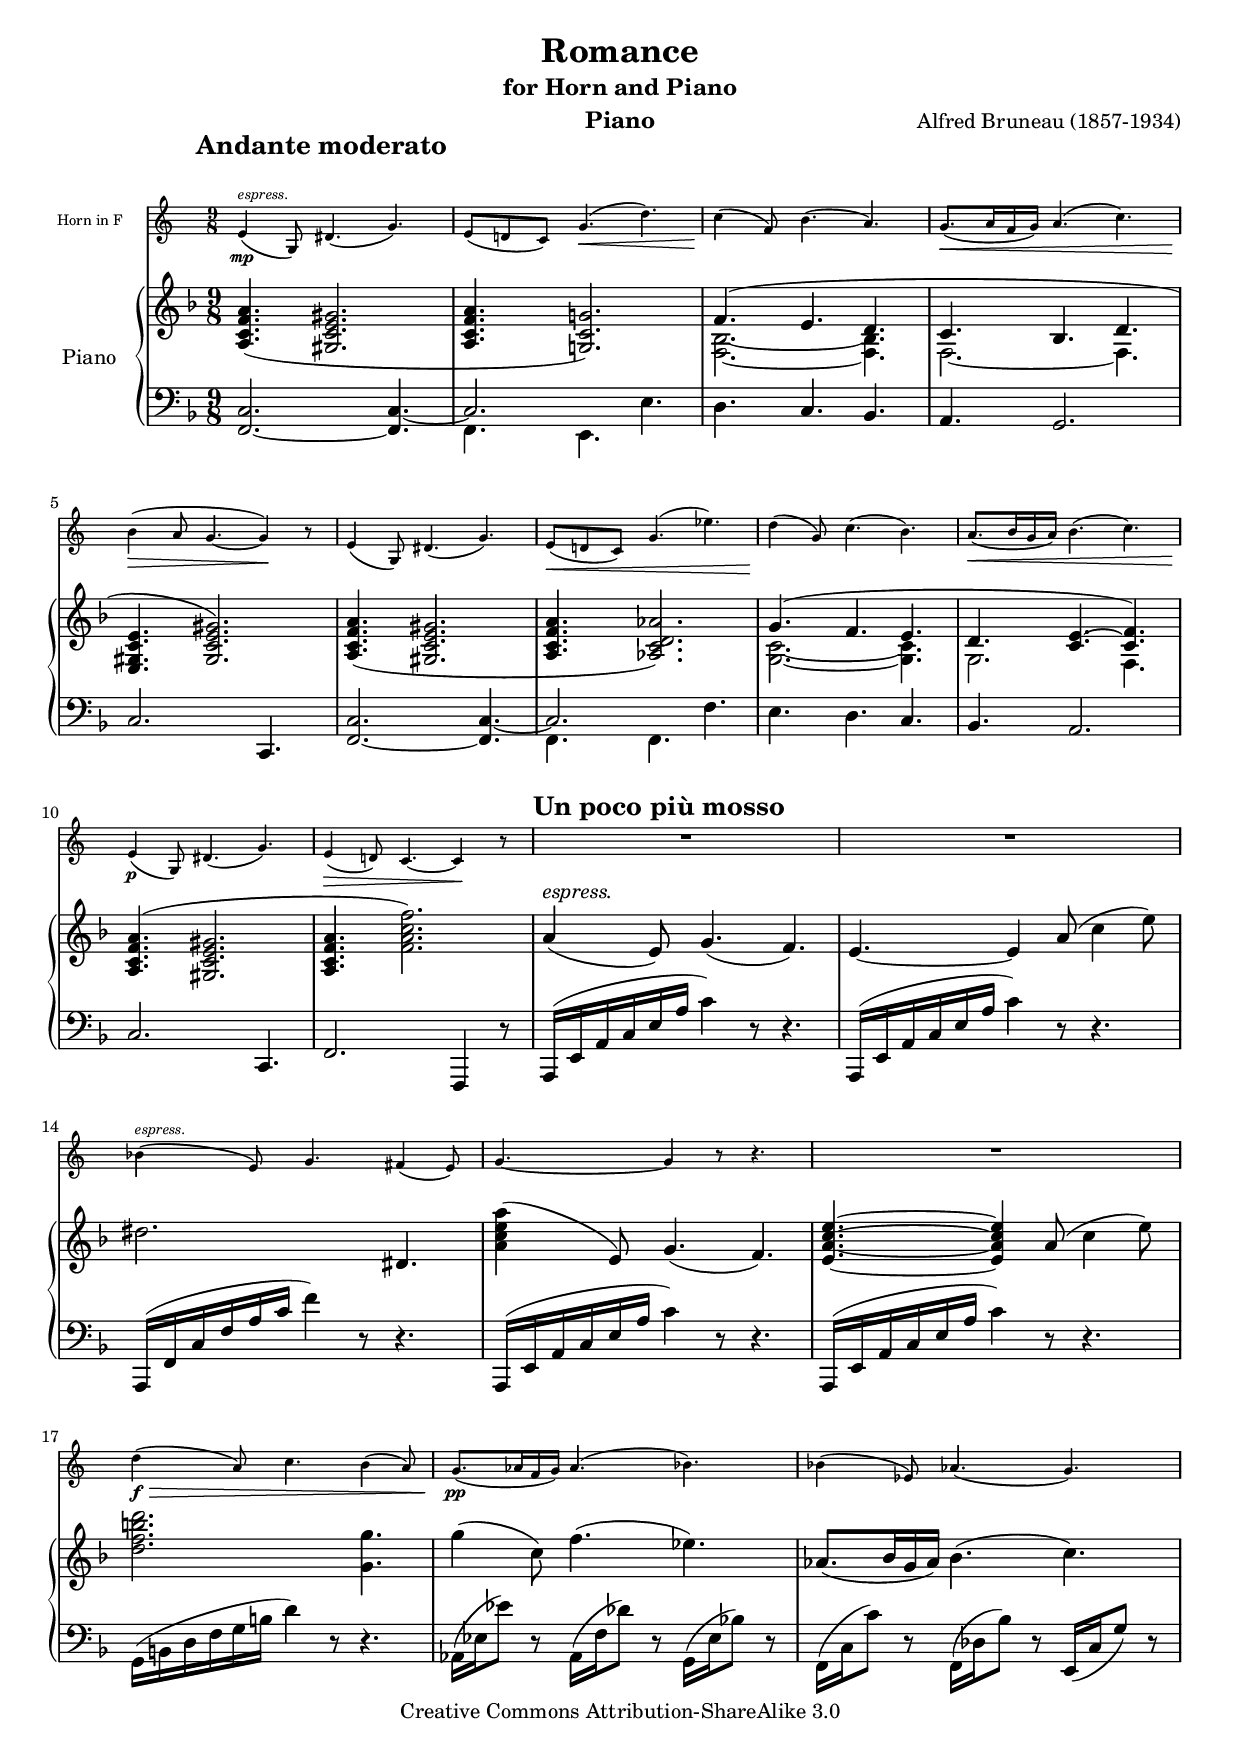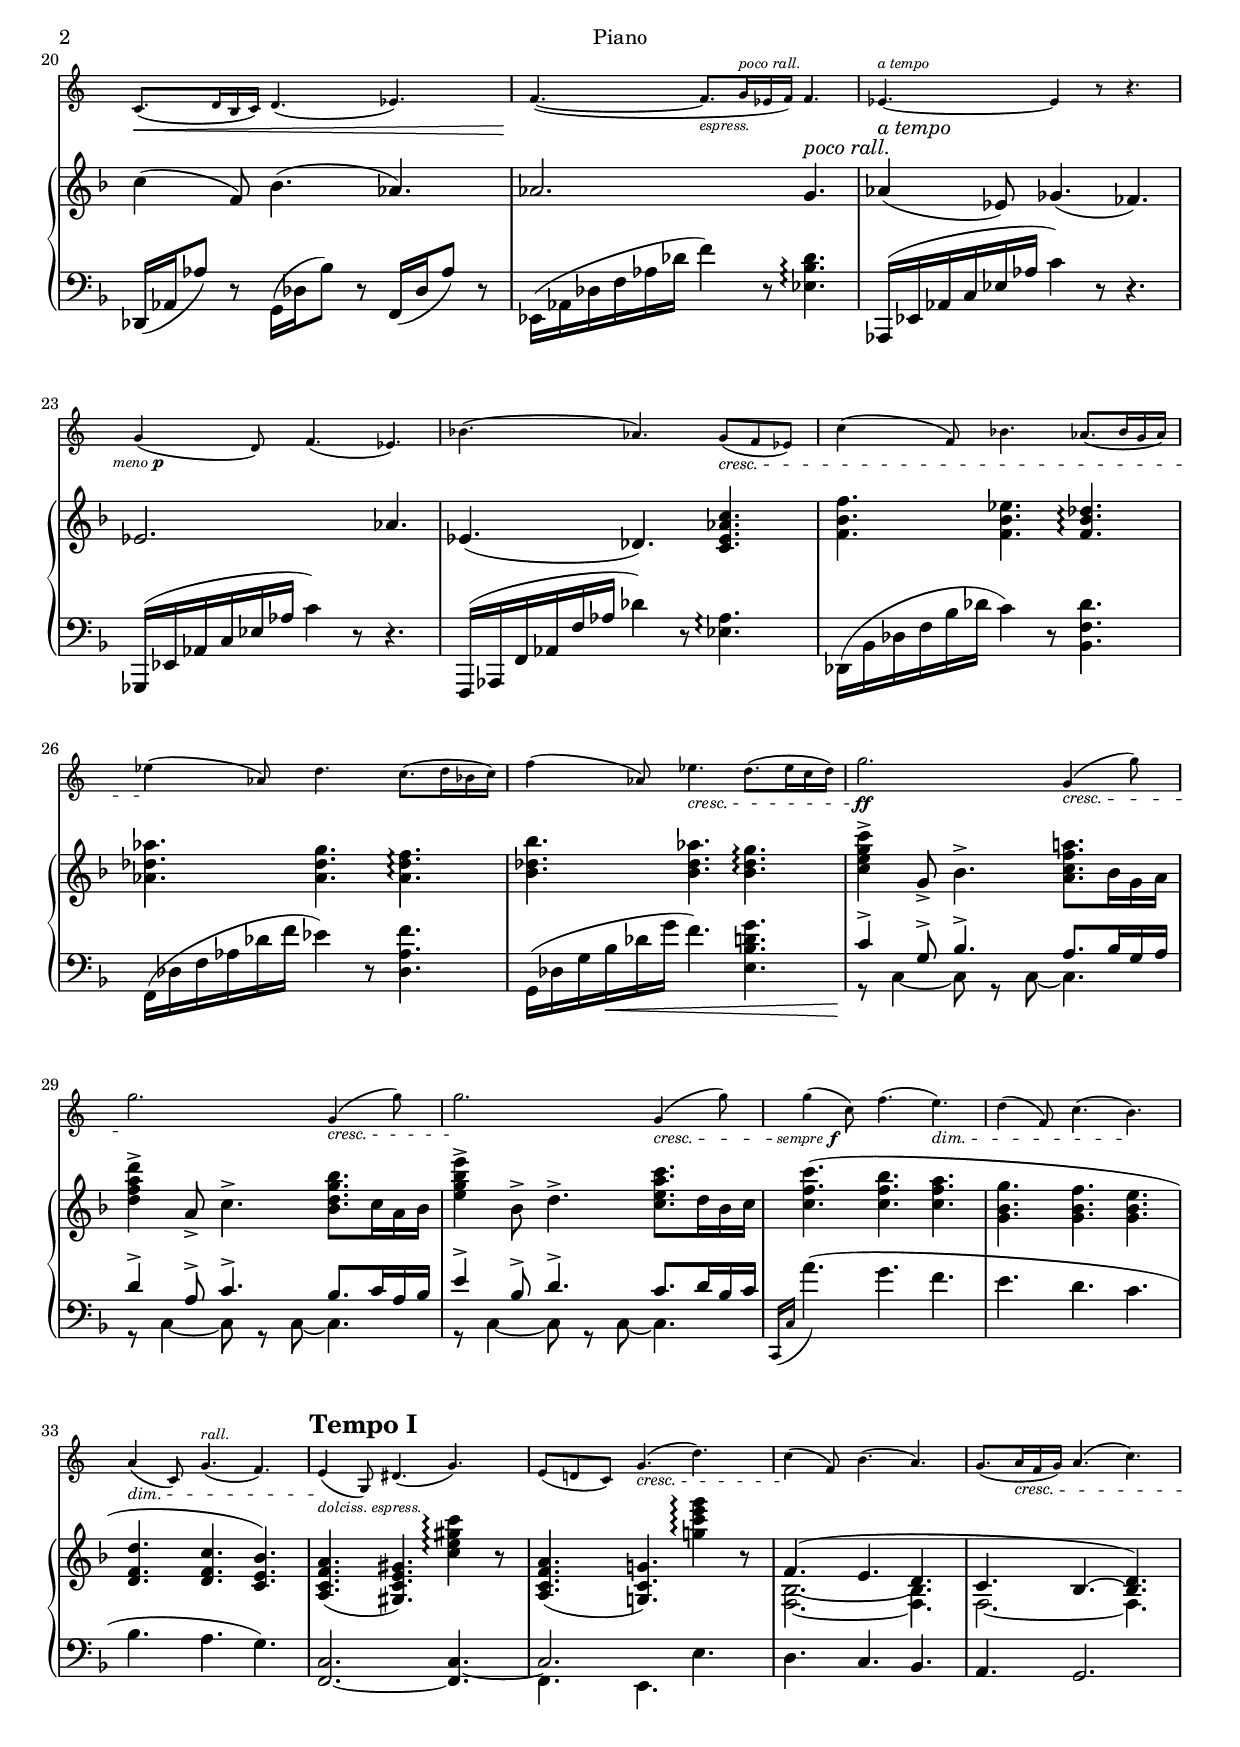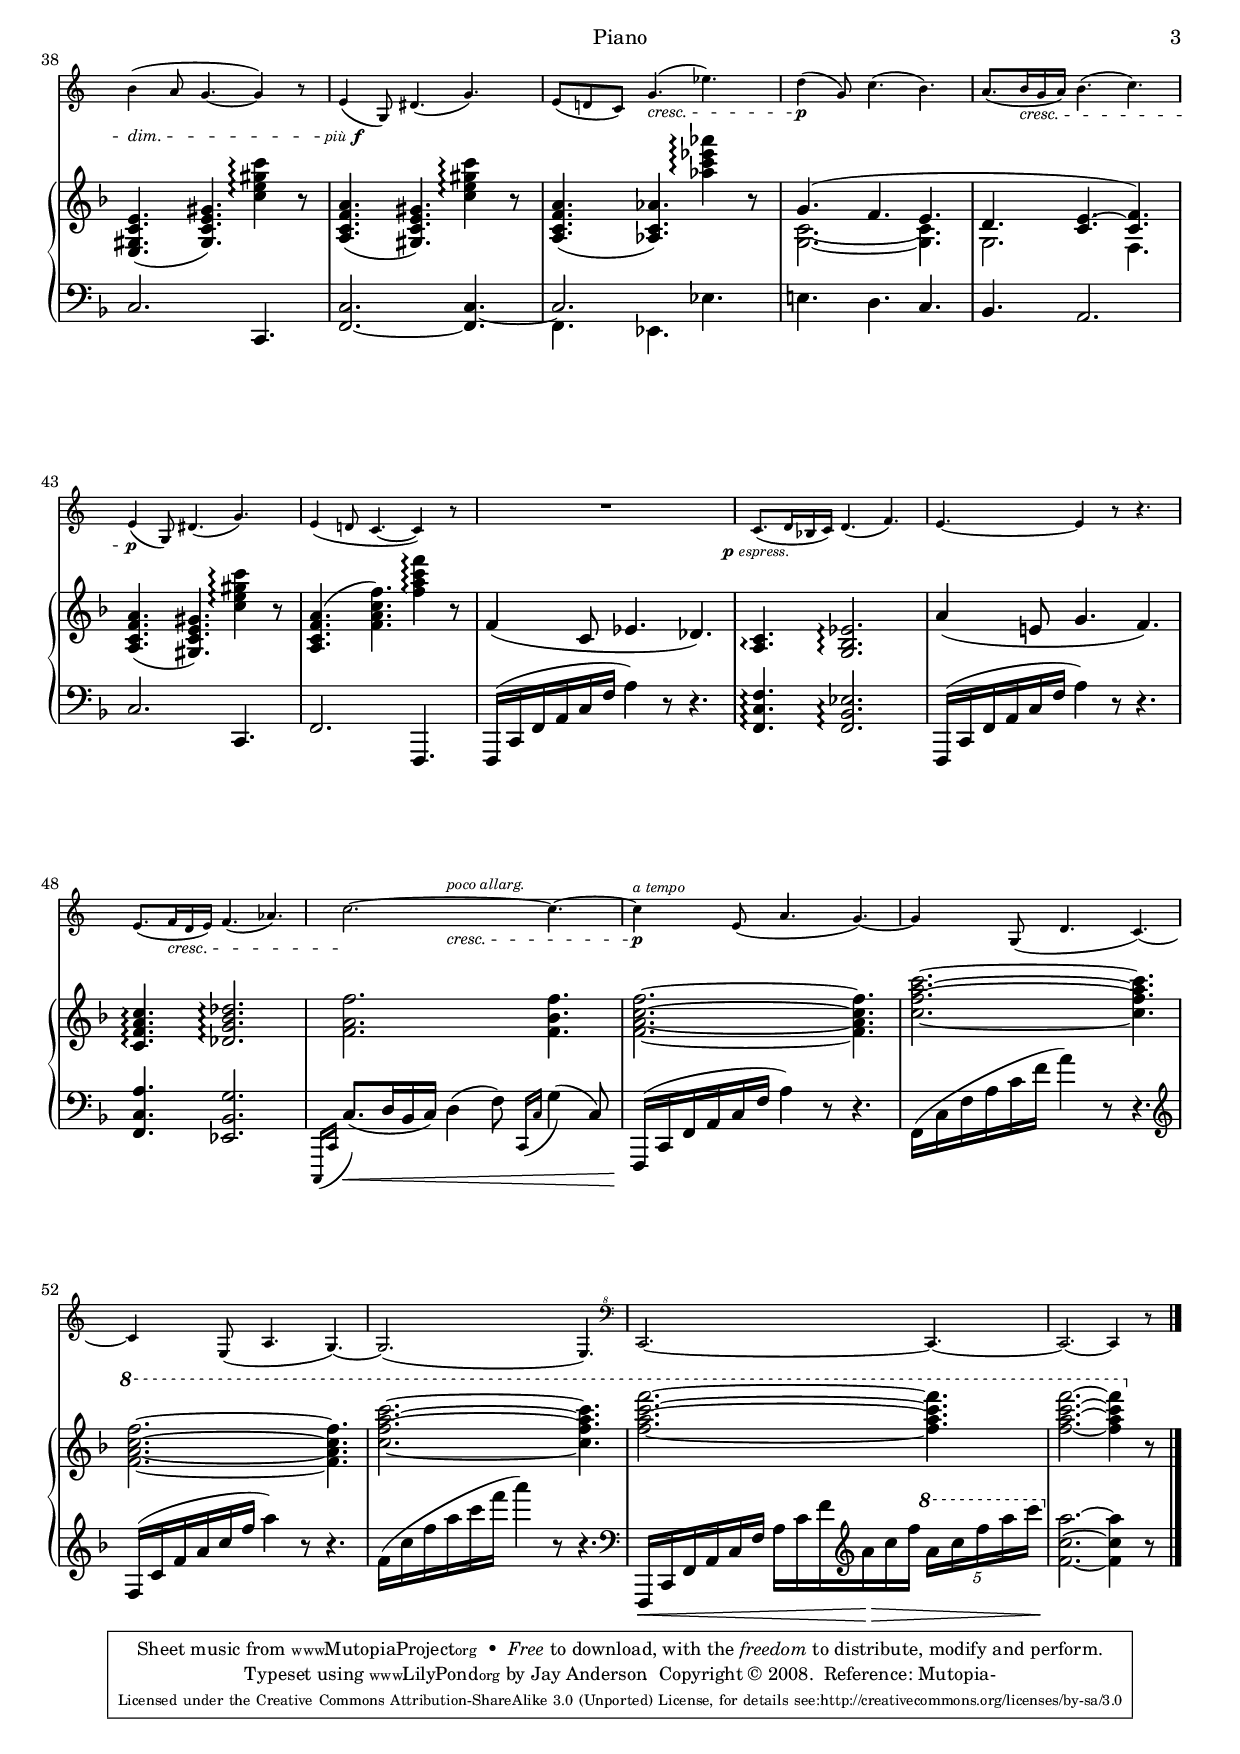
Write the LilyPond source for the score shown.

\version "2.11.45"

%====
%Octave function
#(define (octave-up m t)
  (let* ((octave (1- t))
        (new-note (ly:music-deep-copy m))
        (new-pitch (ly:make-pitch
          octave
          (ly:pitch-notename (ly:music-property m 'pitch))
          (ly:pitch-alteration (ly:music-property m 'pitch)))))
    (set! (ly:music-property new-note 'pitch) new-pitch)
    new-note))

#(define (octavize-chord elements t)
 (cond ((null? elements) elements)
       ((eq? (ly:music-property (car elements) 'name) 'NoteEvent)
         (cons (car elements)
               (cons (octave-up (car elements) t)
                     (octavize-chord (cdr elements) t))))
       (else (cons (car elements) (octavize-chord (cdr elements ) t)))))

#(define (octavize music t)
 (let* ((es (ly:music-property music 'elements))
        (e (ly:music-property music 'element))
        (name (ly:music-property music 'name)))
   (cond ((eq? name 'EventChord)
          (ly:music-set-property! music 'elements (octavize-chord es t)))
         ((pair? es)
          (for-each (lambda(x) (octavize x t)) es))
         ((ly:music? e)
          (octavize e))))
 music)

octaves = #(define-music-function (parser location arg mus) (integer? ly:music?)
 (octavize mus arg))
%====

tempoMark = #(define-music-function (parser location markp) (string?)
#{
  \once \override Score.RehearsalMark #'self-alignment-X = #LEFT
  \once \override Score.RehearsalMark #'extra-spacing-width = #'(+inf.0 . -inf.0)
  \mark \markup { \bold $markp }
#})

espress = \markup {\italic espress.}
dolcissespress = \markup {\italic "dolciss. espress."}
pocorall = \markup {\italic "poco rall."}
pocoallarg = \markup {\italic "poco allarg."}
rall = \markup {\italic "rall."}
atempo = \markup {\italic "a tempo"}
menop = #(make-dynamic-script (markup #:line(#:normal-text #:italic "meno" #:dynamic "p")))
sempref = #(make-dynamic-script (markup #:line(#:normal-text #:italic "sempre" #:dynamic "f")))
piuf = #(make-dynamic-script (markup #:line(#:normal-text #:italic "più" #:dynamic "f")))
pespress = #(make-dynamic-script (markup #:line(#:dynamic "p" #:normal-text #:italic "espress.")))

outline =
{
  \override Score.MetronomeMark #'transparent = ##t
  \override Score.PaperColumn #'keep-inside-line = ##t
  \override Score.NonMusicalPaperColumn #'keep-inside-line = ##t
  \set Score.skipBars = ##t
  \time 9/8
  \tempo 4. = 60
  \tempoMark "Andante moderato"
  s4.*3*11 |

  \tempoMark "Un poco più mosso"
  s4.*3*9 |
  s2.
  %poco rall.
  s4. |

  %a tempo
  s4.*3*11 |
  s4.
  %rall
  s2. |

  \tempoMark "Tempo I"
  s4.*3*15 |
  s4.
  %poco alarg.
  s2. |

  %a tempo
  s4.*3*6 | \bar "|."
}



hornNotes = \relative c'
{
  \transposition f
  e4(\mp^\espress g,8) dis'4.( g) |
  e8( d c) g'4.(\< d') |
  c4(\! f,8) b4.( a) |
  g8.(\< a16 f g) a4.( c) |
  b4(\> a8 g4.~ g4)\! r8 |
  e4( g,8) dis'4.( g) |
  e8(\< d c) g'4.( ees') |
  d4(\! g,8) c4.( b) |
  a8.(\< b16 g a) b4.( c) |
  e,4(\p g,8) dis'4.( g) |
  e4(\> d8) c4.~ c4\! r8 |

  R4.*3*2 |
  bes'4(^\espress e,8) g4. fis4( e8) |
  g4.~ g4 r8 r4. |
  R4.*3 |
  d'4(\f\> a8) c4. b4( a8) |
  g8.(\pp aes16 f g) aes4.( bes) |
  bes4( ees,8) aes4.( g) |
  c,8.(\< d16 b c) d4.( ees) |
  f4.~(\! f8._\espress g16^\pocorall ees f) f4. |
  ees4.~^\atempo ees4 r8 r4. |
  g4(\menop d8) f4.( ees) |
  \setTextCresc
  bes'4.( aes) g8(\< f ees) |
  c'4( f,8) bes4. aes8.( bes16 g aes) |
  ees'4(\! aes,8) d4. c8.( d16 bes c) |
  f4( aes,8) ees'4.\< d8.( ees16 c d) |
  g2.\ff g,4(\< g'8) |
  \repeat unfold 2
  {
    g2.\! g,4(\< g'8) |
  }
  \setTextDim
  g4(\sempref c,8) f4.( e)\> |
  d4( f,8) c'4.( b)\! |
  a4(\> c,8) g'4.(^\rall f) |

  %tempo i
  e4(_\dolcissespress\! g,8) dis'4.( g) |
  e8( d c) g'4.(\< d') |
  c4(\! f,8) b4.( a) |
  g8.( a16\< f g) a4.( c) |
  b4(\> a8 g4.~ g4) r8 |
  e4(\piuf g,8) dis'4.( g) |
  e8( d c) g'4.(\< ees') |
  d4(\p g,8) c4.( b) |
  a8.( b16\< g a) b4.( c) |
  e,4(\p g,8) dis'4.( g) |
  e4( d8 c4.~ c4) r8 |
  R4.*3 |
  c8.(\pespress d16 bes c) d4.( f) |
  e4.~ e4 r8 r4. |
  e8.( f16\< d e) f4.( aes) |
  <<
    {c2.~ c4.~}
    {s4.\! s\<^\pocoallarg s}
  >> |
  c4\p^\atempo e,8( a4. g~) |
  g4 g,8( d'4. c~) |
  c4 e,8( a4. g~) |
  g2.( e4.) |

  \clef "bass^8"
  c2.~ c4.~ |
  c2.~ c4 r8 |
}

hornClefs =
{
  \clef treble
  s4.*3*53 |
  \clef "bass^8"
  s4.*3*2 |
}

violaClefs =
{
  \clef alto
  s4.*3*13 |
  \clef treble
  s4.*3*37 |
  s4 \clef alto s8 s4.*2 |
  s4.*3*4 |
}


rightNotes = \relative c'
{
  \key f \major
  <a c f a>4.( <gis c e gis>2. |
  <a c f a>4. <g c g'>2.) |
  <<
    {
      \voiceOne
      f'4.( e d |
      c bes d |
    }
    \new Voice
    {
      \voiceTwo
      <f, bes>2.~ <f bes>4. |
      f2.~ f4. |
    }
  >> \oneVoice
  <e gis c e>4. <gis c e gis>2.) |
  <a c f a>4.( <gis c e gis>2. |
  <a c f a>4. <aes c d aes'>2.) |
  <<
    {
      g'4.( f e |
      d <c~ e> <c f>) |
    }
    \\
    {
      <g c>2.~ <g c>4. |
      g2. f4. |
    }
  >> |
  <a c f a>4.( <gis c e gis>2. |
  <a c f a>4. <f' a c f>2.) |

  %un poco più mosso
  a4(^\espress e8) g4.( f) |
  e~ e4 a8( c4 e8) |
  dis2. dis,4. |
  <a' c e a>4( \octaves #1 {e8) g4.( f)} |
  <e a c e>4.~ <e a c e>4 \octaves #1 {a8( c4 e8)} |
  <d f b d>2. <g g,>4. |
  g4( c,8) f4.( ees) |
  aes,8.( bes16 g aes) bes4.( c) |
  c4( f,8) bes4.( aes) |
  aes2. g4.^\pocorall |
  aes4(^\atempo ees8) ges4.( fes) |
  ees2. aes4. |
  \octaves #1 {ees4.( des)} <c ees aes c> |
  <f bes f'> <f bes ees> <f bes des>\arpeggio |
  <aes des aes'> <aes des g> <aes des f>\arpeggio |
  <bes des bes'> <bes des aes'> <bes des g>\arpeggio |
  <c e g c>4-> \octaves #1 {g8-> bes4.->} <a c f a>8. \octaves #1 {bes16 g a} |
  <d f a d>4-> \octaves #1 {a8-> c4.->} <bes d g bes>8. \octaves #1 {c16 a bes} |
  <e g bes e>4-> \octaves #1 {bes8-> d4.->} <c e a c>8. \octaves #1 {d16 bes c} |
  <c f c'>4.( <c f bes> <c f a> |
  <g bes g'> <g bes f'> <g bes e> |
  <d f d'> <d f c'> <c e bes'>) |

  %tempo i
  <a c f a>( <gis c e gis>) <c' e gis c>4\arpeggio r8 |
  <a, c f a>4.( <g c g'>) <g'' c e g>4\arpeggio r8 |
  <<
    {
      f,4.( e d |
      c bes~ <bes d>) |
    }
    \\
    {
      <f bes>2.~ <f bes>4. |
      f2.~ f4. |
    }
  >> |
  <e gis c e>4.( <gis c e gis>) <c' e gis c>4\arpeggio r8 |
  <a, c f a>4.( <gis c e gis>) <c' e gis c>4\arpeggio r8 |
  <a, c f a>4.( <aes c aes'>) <aes'' c ees aes>4\arpeggio r8 |
  <<
    {
      g,4.( f e |
      d <c~ e> <c f>) |
    }
    \\
    {
      <g c>2.~ <g c>4. |
      g2. f4. |
    }
  >> |
  <a c f a>4.( <gis c e gis>) <c' e gis c>4\arpeggio r8 |
  <a, c f a>4.( <f' a c f>) <f' a c f>4\arpeggio r8 |
  f,4( c8 ees4. des) |
  <a c>4.\arpeggio <g bes ees>2.\arpeggio |
  a'4( e8 g4. f) |
  <c f a c>4.\arpeggio <des g bes des>2.\arpeggio |
  <f a f'>2. <f bes f'>4. |
  <f a c f>2.~ <f a c f>4. |
  <c' f a c>2.~ <c f a c>4. |
  #(set-octavation 1)
  <f a c f>2.~ <f a c f>4. |
  <c' f a c>2.~ <c f a c>4. |
  <f a c f>2.~ <f a c f>4. |
  <f a c f>2.~ <f a c f>4
  #(set-octavation 0)
  r8 |
}

leftNotes = \relative c,
{
  \clef bass
  \key f \major
  <f~ c'>2. <f c'~>4. |
  <<
    {\voiceOne c'2.}
    \new Voice {\voiceTwo f,4. e}
  >> \oneVoice e'4. |
  d c bes |
  a g2. |
  c2. c,4. |
  <f~ c'>2. <f c'~>4. |
  <<
    {\voiceOne c'2.}
    \new Voice {\voiceTwo f,4. f}
  >> \oneVoice f'4. |
  e d c |
  bes a2. |
  c2. c,4. |
  f2. f,4 r8 |

  %un poco più mosso
  \repeat unfold 2
  { a16( e' a c e a c4) r8 r4. | }
  a,,16( f' c' f a c f4) r8 r4. |
  \repeat unfold 2
  { a,,,16( e' a c e a c4) r8 r4. | }
  g,16( b d f g b d4) r8 r4. |
  aes,16( ees' ees'8) r aes,,16( f' des'8) r g,,16( ees' bes'8) r |
  f,16( c' c'8) r f,,16( des' bes'8) r e,,16( c' g'8) r |
  des,16( aes' aes'8) r g,16( des' bes'8) r f,16( des' aes'8) r |
  ees,16( aes des f aes des f4) r8 <ees, bes' des>4.\arpeggio |
  aes,,16( ees' aes c ees aes c4) r8 r4. |
  ges,,16( ees' aes c ees aes c4) r8 r4. |
  f,,,16( aes f' aes f' aes des4) r8 <ees, aes>4.\arpeggio |
  des,16( bes' des f bes des c4) r8 <bes, f' des'>4. |
  f16( des' f aes des f ees4) r8 <des, aes' f'>4. |
  g,16( des' g bes\< des g f4.) <e, bes' d g>4. | s1*0\!
  <<
    {
      c'4-> g8-> bes4.-> a8. bes16 g a |
      d4-> a8-> c4.-> bes8. c16 a bes |
      e4-> bes8-> d4.-> c8. d16 bes c |
    }
    \\
    {
      \repeat unfold 3
      {
        \octaves #-1 {r8 c,4~ c8 r c~ c4.}
      }
    }
  >> |
  \grace {c,16[( c']} a''4.)( g f |
  e d c |
  bes a g) |
  <f,~ c'>2. <f c'~>4. |
  <<
    {\voiceOne c'2.}
    \new Voice {\voiceTwo f,4. e}
  >> \oneVoice e'4. |
  d c bes |
  a g2. |
  c2. c,4. |
  <f~ c'>2. <f c'~>4. |
  <<
    {\voiceOne c'2.}
    \new Voice {\voiceTwo f,4. ees}
  >> \oneVoice ees'4. |
  e d c |
  bes4. a2. |
  c2. c,4. |
  f2. f,4. |
  f16( c' f a c f a4) r8 r4. |
  <f, c' f>4.\arpeggio <f bes ees>2.\arpeggio |
  f,16( c' f a c f a4) r8 r4. |
  <f, c' a'>4. <ees bes' g'>2. |
  \grace {c,16[( c']}
    \octaves #1 {c'8.)(\<  d16 bes c) d4( f8)}
    \grace {c,16[( c']}
    \octaves #1 {g'4)( c,8)} |
  f,,16(\! c' f a c f a4) r8 r4. |
  f,16( c' f a c f a4) r8 r4. |
  \clef treble
  f,16( c' f a c f a4) r8 r4. |
  f,16( c' f a c f a4) r8 r4. |
  \clef bass
  f,,,,,16\< c' f a c f a c f \clef treble a\> c f
    #(set-octavation 1)
    \times 6/5 {a c f a c} |
    #(set-octavation 0)
  <f,,, c' a'>2.~\! <f c' a'>4 r8 |
}

dynamics =
{
}

pedals =
{
}


%====
%Octave function
#(define (octave-up m t)
  (let* ((octave (1- t))
        (new-note (ly:music-deep-copy m))
        (new-pitch (ly:make-pitch
          octave
          (ly:pitch-notename (ly:music-property m 'pitch))
          (ly:pitch-alteration (ly:music-property m 'pitch)))))
    (set! (ly:music-property new-note 'pitch) new-pitch)
    new-note))

#(define (octavize-chord elements t)
 (cond ((null? elements) elements)
       ((eq? (ly:music-property (car elements) 'name) 'NoteEvent)
         (cons (car elements)
               (cons (octave-up (car elements) t)
                     (octavize-chord (cdr elements) t))))
       (else (cons (car elements) (octavize-chord (cdr elements ) t)))))

#(define (octavize music t)
 (let* ((es (ly:music-property music 'elements))
        (e (ly:music-property music 'element))
        (name (ly:music-property music 'name)))
   (cond ((eq? name 'EventChord)
          (ly:music-set-property! music 'elements (octavize-chord es t)))
         ((pair? es)
          (for-each (lambda(x) (octavize x t)) es))
         ((ly:music? e)
          (octavize e))))
 music)

octaves = #(define-music-function (parser location arg mus) (integer? ly:music?)
 (octavize mus arg))
%====

tempoMark = #(define-music-function (parser location markp) (string?)
#{
  \once \override Score.RehearsalMark #'self-alignment-X = #LEFT
  \once \override Score.RehearsalMark #'extra-spacing-width = #'(+inf.0 . -inf.0)
  \mark \markup { \bold $markp }
#})

espress = \markup {\italic espress.}
dolcissespress = \markup {\italic "dolciss. espress."}
pocorall = \markup {\italic "poco rall."}
pocoallarg = \markup {\italic "poco allarg."}
rall = \markup {\italic "rall."}
atempo = \markup {\italic "a tempo"}
menop = #(make-dynamic-script (markup #:line(#:normal-text #:italic "meno" #:dynamic "p")))
sempref = #(make-dynamic-script (markup #:line(#:normal-text #:italic "sempre" #:dynamic "f")))
piuf = #(make-dynamic-script (markup #:line(#:normal-text #:italic "più" #:dynamic "f")))
pespress = #(make-dynamic-script (markup #:line(#:dynamic "p" #:normal-text #:italic "espress.")))

outline =
{
  \override Score.MetronomeMark #'transparent = ##t
  \override Score.PaperColumn #'keep-inside-line = ##t
  \override Score.NonMusicalPaperColumn #'keep-inside-line = ##t
  \set Score.skipBars = ##t
  \time 9/8
  \tempo 4. = 60
  \tempoMark "Andante moderato"
  s4.*3*11 |

  \tempoMark "Un poco più mosso"
  s4.*3*9 |
  s2.
  %poco rall.
  s4. |

  %a tempo
  s4.*3*11 |
  s4.
  %rall
  s2. |

  \tempoMark "Tempo I"
  s4.*3*15 |
  s4.
  %poco alarg.
  s2. |

  %a tempo
  s4.*3*6 | \bar "|."
}



instrument = "Piano"

\paper
{
  %between-system-space = #0.0
  %between-system-padding = #0.0
  ragged-last-bottom = ##f
  %ragged-bottom = ##f
}

#(set-global-staff-size 18)

\book
{
  \header
{
  title = "Romance"
  subtitle = "for Horn and Piano"
  composer = "Alfred Bruneau (1857-1934)"
  instrument = \instrument

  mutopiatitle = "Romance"
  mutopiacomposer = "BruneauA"
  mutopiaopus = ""
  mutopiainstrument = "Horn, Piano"
  date = ""
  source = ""
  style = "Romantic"
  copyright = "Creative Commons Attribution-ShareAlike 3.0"
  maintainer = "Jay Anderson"
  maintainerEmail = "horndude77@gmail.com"
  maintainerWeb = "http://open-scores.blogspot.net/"
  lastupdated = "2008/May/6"
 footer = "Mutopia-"
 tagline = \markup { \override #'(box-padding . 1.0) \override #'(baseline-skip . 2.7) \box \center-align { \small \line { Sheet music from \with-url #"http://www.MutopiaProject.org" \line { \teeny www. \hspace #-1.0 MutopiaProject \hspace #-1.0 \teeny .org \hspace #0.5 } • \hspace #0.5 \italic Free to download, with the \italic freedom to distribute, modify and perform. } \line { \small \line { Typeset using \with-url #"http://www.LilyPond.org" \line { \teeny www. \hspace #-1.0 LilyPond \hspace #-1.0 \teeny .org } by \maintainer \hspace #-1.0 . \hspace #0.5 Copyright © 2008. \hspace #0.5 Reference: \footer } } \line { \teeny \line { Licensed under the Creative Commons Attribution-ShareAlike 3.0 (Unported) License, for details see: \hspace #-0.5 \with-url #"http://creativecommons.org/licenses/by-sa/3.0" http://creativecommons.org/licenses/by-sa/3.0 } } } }
}


  \score
  {
    <<
      \new Staff
      \with
      {
        fontSize = #-3
        \override StaffSymbol #'staff-space = #(magstep -3)
      }
      {
        \set Staff.midiInstrument = "french horn"
        \set Staff.instrumentName = "Horn in F"
        #(set-accidental-style 'modern)
        \hornNotes
      }
      \new PianoStaff
      <<
        \set PianoStaff.instrumentName = "Piano"
        \new Staff="RH"
        {
          #(set-accidental-style 'modern)
          \set Staff.extraNatural = ##f
          << \rightNotes \dynamics >>
        }

        %\new Dynamics = "dynamics" \dynamics

        \new Staff="LH"
        {
          #(set-accidental-style 'modern)
          \set Staff.extraNatural = ##f
          << \leftNotes \pedals \outline >>
        }

        %\new Dynamics = "pedals" \pedals
      >>
    >>
  }

  %midi
  \score
  {
    <<
      \new Staff
      {
        \outline
      }
      \new Staff
      {
        \set Staff.midiInstrument = "french horn"
        \hornNotes
      }
      \new PianoStaff
      <<
        \new Staff="RH"
        {
          << \rightNotes \dynamics >>
        }
        \new Staff="LH"
        {
          << \leftNotes \pedals >>
        }
      >>
    >>
    \midi
    {
      \context
      {
        \Voice
        \remove "Dynamic_performer"
      }
    }
  }
}

